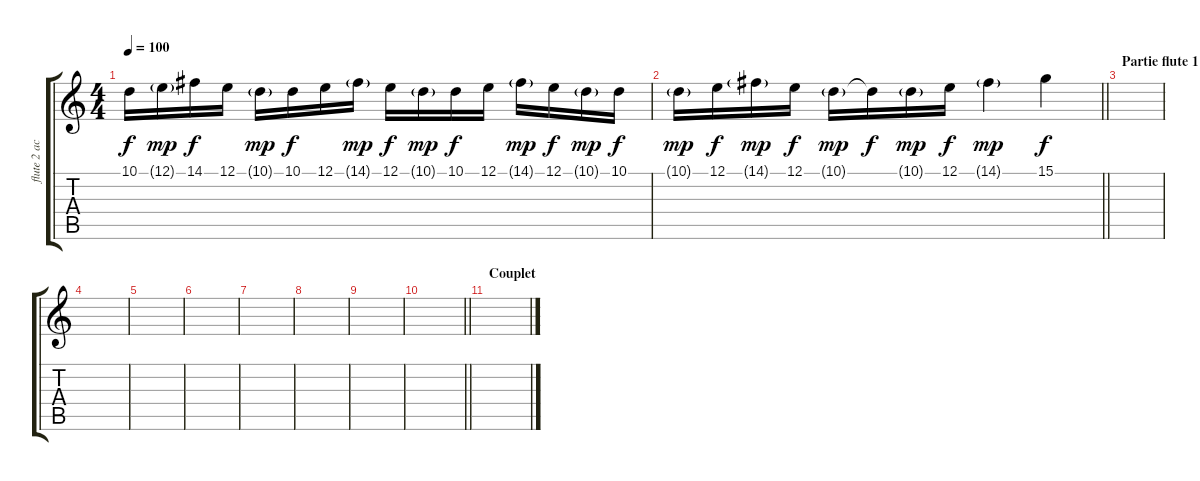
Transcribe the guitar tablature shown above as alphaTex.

\track ("flute 2 accompagnement" "flute 2 ac") {instrument flute}
\staff {score tabs}
\tuning (E4 B3 G3 D3 A2 E2) {hide}
\ts (4 4)
\tempo 100
\clef g2
\ks c
10.1.16{dy f} 12.1{g}.16{dy mp} 14.1.16{dy f} 12.1.16 10.1{g}.16{dy mp} 10.1.16{dy f} 12.1.16 14.1{g}.16{dy mp} 12.1.16{dy f} 10.1{g}.16{dy mp} 10.1.16{dy f} 12.1.16 14.1{g}.16{dy mp} 12.1.16{dy f} 10.1{g}.16{dy mp} 10.1.16{dy f} |
\barLineRight lightlight
10.1{g}.16{dy mp} 12.1.16{dy f} 14.1{g}.16{dy mp} 12.1.16{dy f} 10.1{g}.16{dy mp} 10.1{t}.16{dy f} 10.1{g}.16{dy mp} 12.1.16{dy f} 14.1{g}.4{dy mp} 15.1.4{dy f} |
\section ("" "Partie flute 1")
|
|
|
|
|
|
|
\barLineRight lightlight
|
\section ("" "Couplet")
